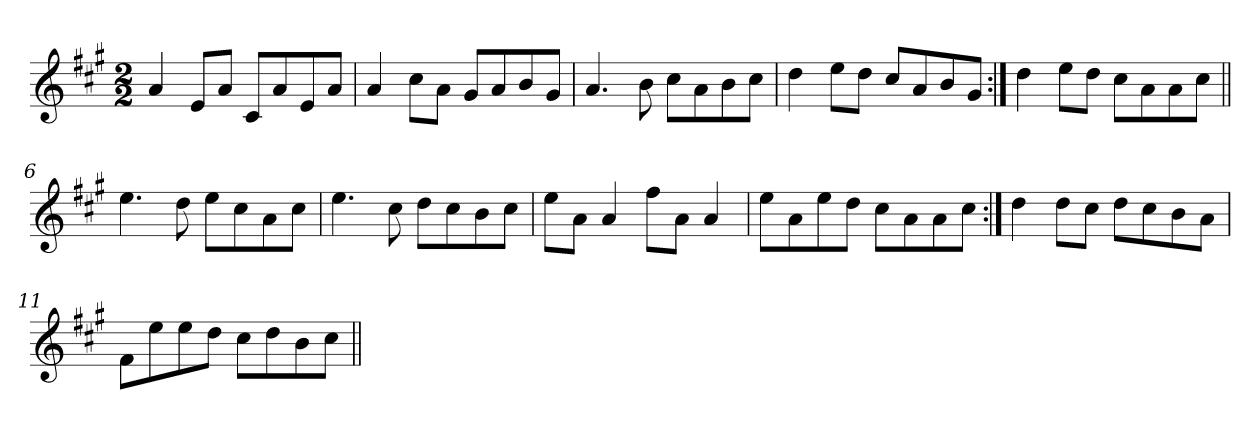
**kern
*part1
*staff1
*clefG2
*k[f#c#g#]
*A:
*M2/2
=1
4a/
8e/L
8a/J
8c#/L
8a/
8e/
8a/J
=2
4a/
8cc#\L
8a\J
8g#/L
8a/
8b/
8g#/J
=3
4.a/
8b\
8cc#\L
8a\
8b\
8cc#\J
=4
4dd\
8ee\L
8dd\J
8cc#/L
8a/
8b/
8g#/J
=5:|!
4dd\
8ee\L
8dd\J
8cc#\L
8a\
8a\
8cc#\J
=6||
4.ee\
8dd\
8ee\L
8cc#\
8a\
8cc#\J
!!LO:LB:g=z
=7
4.ee\
8cc#\
8dd\L
8cc#\
8b\
8cc#\J
=8
8ee\L
8a\J
4a/
8ff#\L
8a\J
4a/
=9
8ee\L
8a\
8ee\
8dd\J
8cc#\L
8a\
8a\
8cc#\J
=10:|!
4dd\
8dd\L
8cc#\J
8dd\L
8cc#\
8b\
8a\J
=11
8f#\L
8ee\
8ee\
8dd\J
8cc#\L
8dd\
8b\
8cc#\J
=||
*-
